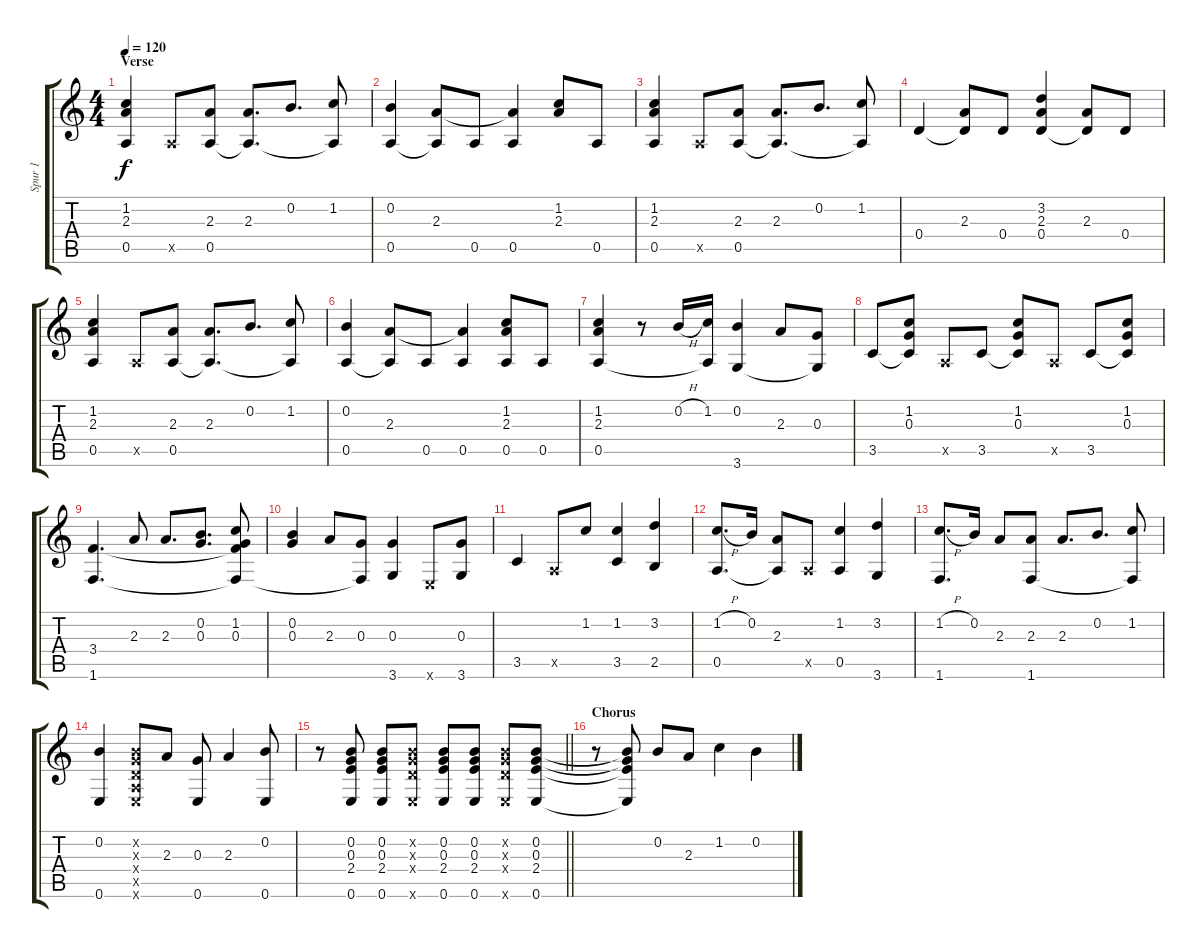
\track ("Spur 1" "Spur 1") {instrument acousticguitarnylon}
\staff {score tabs}
\tuning (E4 B3 G3 D3 A2 E2) {hide}
\ts (4 4)
\section ("" "Verse")
\tempo 120
\clef g2
\ks c
(1.2 2.3 0.5).4{dy f} 0.5{x}.8 (2.3 0.5).8 (2.3 0.5{t}).8{d} 0.2.8{d} (1.2 0.5{t}).8 |
(0.2 0.5).4 (2.3 0.5{t}).8 0.5.8 (2.3{t} 0.5).4 (1.2 2.3).8 0.5.8 |
(1.2 2.3 0.5).4 0.5{x}.8 (2.3 0.5).8 (2.3 0.5{t}).8{d} 0.2.8{d} (1.2 0.5{t}).8 |
0.4.4 (2.3 0.4{t}).8 0.4.8 (3.2 2.3 0.4).4 (2.3 0.4{t}).8 0.4.8 |
(1.2 2.3 0.5).4 0.5{x}.8 (2.3 0.5).8 (2.3 0.5{t}).8{d} 0.2.8{d} (1.2 0.5{t}).8 |
(0.2 0.5).4 (2.3 0.5{t}).8 0.5.8 (2.3{t} 0.5).4 (1.2 2.3 0.5).8 0.5.8 |
(1.2 2.3 0.5).4 r.8 0.2{h}.16 (1.2 0.5{t}).16 (0.2 3.6).4 2.3.8 (0.3 3.6{t}).8 |
3.5.8 (1.2 0.3 3.5{t}).8 0.5{x}.8 3.5.8 (1.2 0.3 3.5{t}).8 0.5{x}.8 3.5.8 (1.2 0.3 3.5{t}).8 |
(3.4 1.6).4{d} 2.3.8 2.3.8{d} (0.2 0.3).8{d} (1.2 0.3 3.4{t} 1.6{t}).8 |
(0.2 0.3).4 2.3.8 (0.3 1.6{t}).8 (0.3 3.6).4 0.6{x}.8 (0.3 3.6).8 |
3.5.4 0.5{x}.8 1.2.8 (1.2 3.5).4 (3.2 2.5).4 |
(1.2{h} 0.5).8{d} 0.2.16 (2.3 0.5{t}).8 0.5{x}.8 (1.2 0.5).4 (3.2 3.6).4 |
(1.2{h} 1.6).8{d} 0.2.16 2.3.8 (2.3 1.6).8 2.3.8{d} 0.2.8{d} (1.2 1.6{t}).8 |
(0.2 0.6).4 (0.2{x} 0.3{x} 0.4{x} 0.5{x} 0.6{x}).8 2.3.8 (0.3 0.6).8 2.3.4 (0.2 0.6).8 |
\barLineRight lightlight
r.8 (0.2 0.3 2.4 0.6).8 (0.2 0.3 2.4 0.6).8 (0.2{x} 0.3{x} 0.4{x} 0.6{x}).8 (0.2 0.3 2.4 0.6).8 (0.2 0.3 2.4 0.6).8 (0.2{x} 0.3{x} 0.4{x} 0.6{x}).8 (0.2 0.3 2.4 0.6).8 |
\section ("" "Chorus")
r.8 (0.2{t} 0.3{t} 2.4{t} 0.6{t}).8 0.2.8 2.3.8 1.2.4 0.2.4
